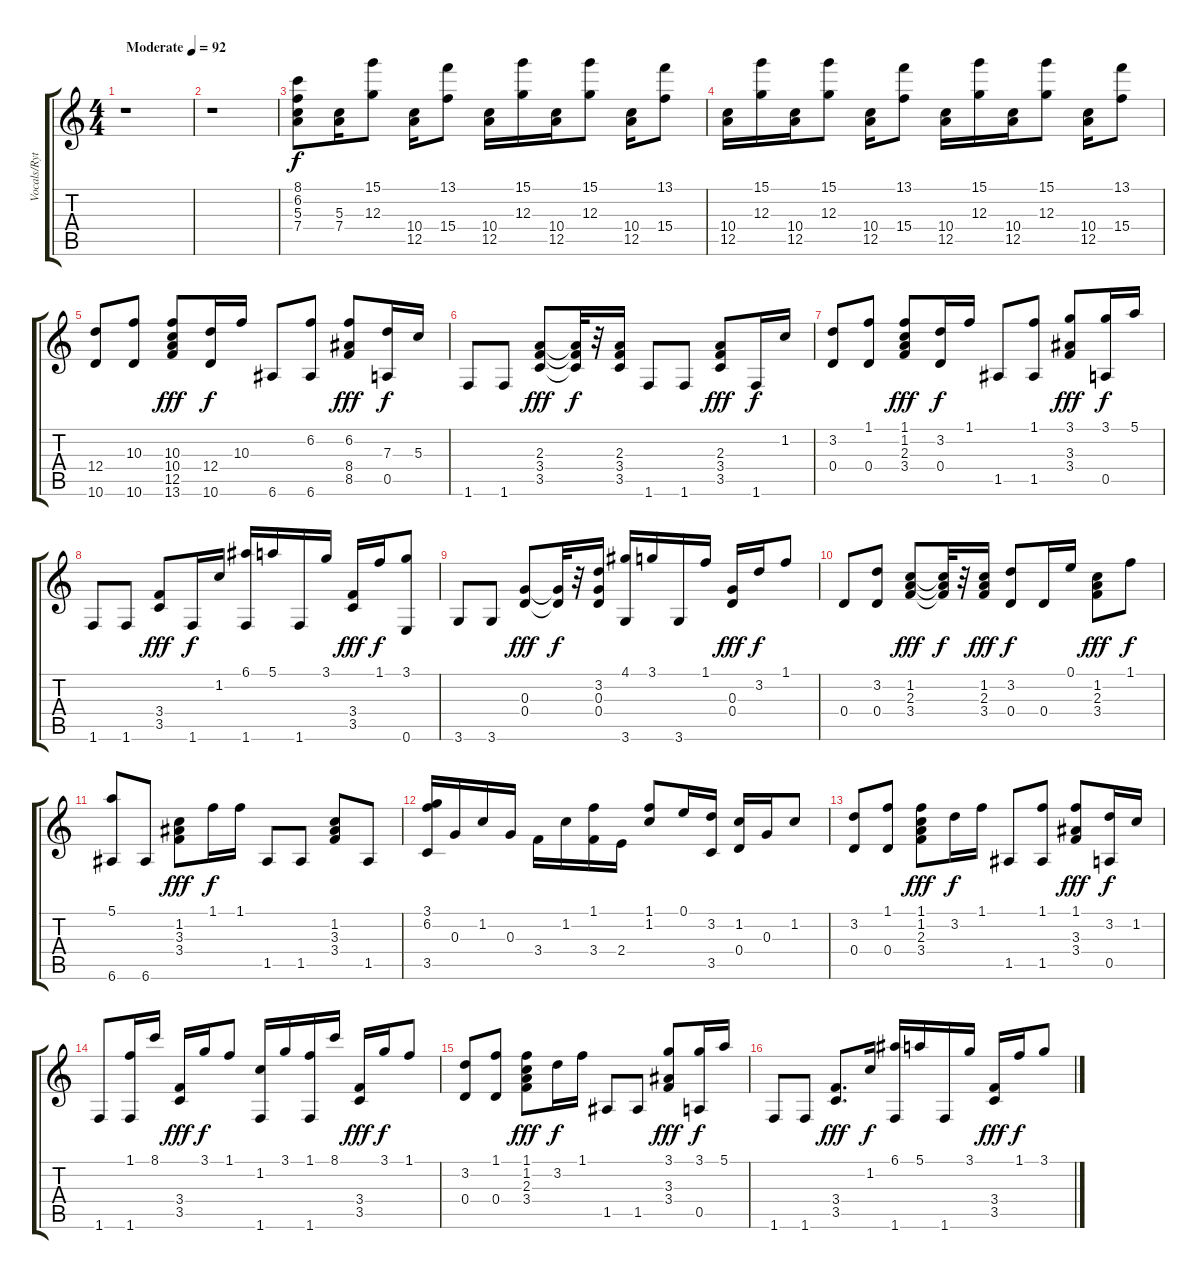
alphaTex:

\track ("Vocals/Rythym" "Vocals/Ryt") {instrument acousticguitarsteel}
\staff {score tabs}
\tuning (E4 B3 G3 D3 A2 E2) {hide}
\ts (4 4)
\tempo (92 "Moderate")
\clef g2
\ks c
r.1{dy f instrument acousticguitarsteel} |
r.1 |
(8.1 6.2 5.3 7.4).8 (5.3 7.4).16 (15.1 12.3).8 (10.4 12.5).16 (13.1 15.4).8 (10.4 12.5).16 (15.1 12.3).16 (10.4 12.5).16 (15.1 12.3).8 (10.4 12.5).16 (13.1 15.4).8 |
(10.4 12.5).16 (15.1 12.3).16 (10.4 12.5).16 (15.1 12.3).8 (10.4 12.5).16 (13.1 15.4).8 (10.4 12.5).16 (15.1 12.3).16 (10.4 12.5).16 (15.1 12.3).8 (10.4 12.5).16 (13.1 15.4).8 |
(12.4 10.6).8 (10.3 10.6).8 (10.3 10.4 12.5 13.6).8{dy fff} (12.4 10.6).16{dy f} 10.3.16 6.6.8 (6.2 6.6).8 (6.2 8.4 8.5).8{dy fff} (7.3 0.5).16{dy f} 5.3.16 |
1.6.8 1.6.8 (2.3 3.4 3.5).8{dy fff} (2.3{t} 3.4{t} 3.5{t}).32{dy f} r.32 (2.3 3.4 3.5).16 1.6.8 1.6.8 (2.3 3.4 3.5).8{dy fff} 1.6.16{dy f} 1.2.16 |
(3.2 0.4).8 (1.1 0.4).8 (1.1 1.2 2.3 3.4).8{dy fff} (3.2 0.4).16{dy f} 1.1.16 1.5.8 (1.1 1.5).8 (3.1 3.3 3.4).8{dy fff} (3.1 0.5).16{dy f} 5.1.16 |
1.6.8 1.6.8 (3.4 3.5).8{dy fff} 1.6.16{dy f} 1.2.16 (6.1 1.6).16 5.1.16 1.6.16 3.1.16 (3.4 3.5).16{dy fff} 1.1.16{dy f} (3.1 0.6).8 |
3.6.8 3.6.8 (0.3 0.4).8{dy fff} (0.3{t} 0.4{t}).32{dy f} r.32 (3.2 0.3 0.4).16 (4.1 3.6).16 3.1.16 3.6.16 1.1.16 (0.3 0.4).16{dy fff} 3.2.16{dy f} 1.1.8 |
0.4.8 (3.2 0.4).8 (1.2 2.3 3.4).8{dy fff} (1.2{t} 2.3{t} 3.4{t}).32{dy f} r.32 (1.2 2.3 3.4).16{dy fff} (3.2 0.4).8{dy f} 0.4.16 0.1.16 (1.2 2.3 3.4).8{dy fff} 1.1.8{dy f} |
(5.1 6.6).8 6.6.8 (1.2 3.3 3.4).8{dy fff} 1.1.16{dy f} 1.1.16 1.5.8 1.5.8 (1.2 3.3 3.4).8 1.5.8 |
(3.1 6.2 3.5).16 0.3.16 1.2.16 0.3.16 3.4.16 1.2.16 (1.1 3.4).16 2.4.16 (1.1 1.2).8 0.1.16 (3.2 3.5).16 (1.2 0.4).16 0.3.16 1.2.8 |
(3.2 0.4).8 (1.1 0.4).8 (1.1 1.2 2.3 3.4).8{dy fff} 3.2.16{dy f} 1.1.16 1.5.8 (1.1 1.5).8 (1.1 3.3 3.4).8{dy fff} (3.2 0.5).16{dy f} 1.2.16 |
1.6.8 (1.1 1.6).16 8.1.16 (3.4 3.5).16{dy fff} 3.1.16{dy f} 1.1.8 (1.2 1.6).16 3.1.16 (1.1 1.6).16 8.1.16 (3.4 3.5).16{dy fff} 3.1.16{dy f} 1.1.8 |
(3.2 0.4).8 (1.1 0.4).8 (1.1 1.2 2.3 3.4).8{dy fff} 3.2.16{dy f} 1.1.16 1.5.8 1.5.8 (3.1 3.3 3.4).8{dy fff} (3.1 0.5).16{dy f} 5.1.16 |
1.6.8 1.6.8 (3.4 3.5).8{d dy fff} 1.2.16{dy f} (6.1 1.6).16 5.1.16 1.6.16 3.1.16 (3.4 3.5).16{dy fff} 1.1.16{dy f} 3.1.8
